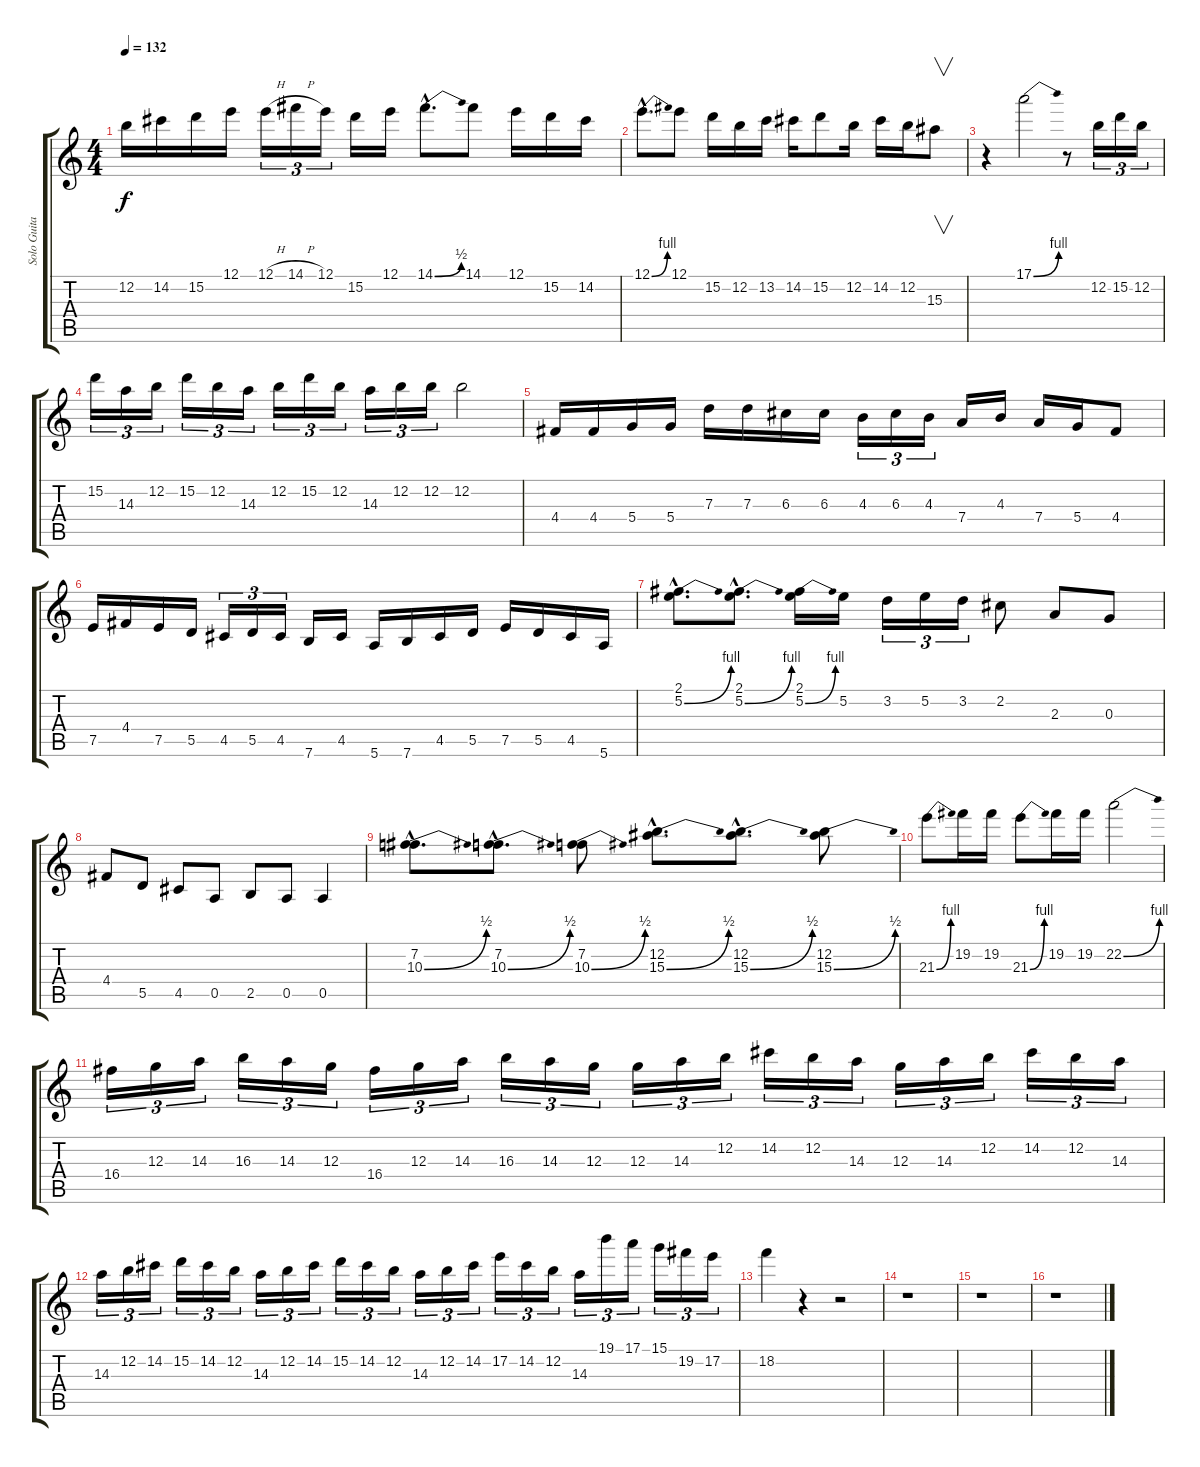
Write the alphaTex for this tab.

\track ("Solo Guitar" "Solo Guita") {instrument overdrivenguitar}
\staff {score tabs}
\tuning (E4 B3 G3 D3 A2 E2) {hide}
\ts (4 4)
\tempo 132
\clef g2
\ks c
12.2.16{dy f} 14.2.16 15.2.16 12.1.16 12.1{h}.16{tu (3 2)} 14.1{h}.16{tu (3 2)} 12.1.16{tu (3 2)} 15.2.16 12.1.16 14.1{be (bend 0 0 60 2) hac}.8{d} 14.1.8 12.1.16 15.2.16 14.2.16 |
12.1{be (bend 0 0 60 4) hac}.8{d} 12.1.8 15.2.16 12.2.16 13.2.16 14.2.16 15.2.8 12.2.16 14.2.16 12.2.16 15.3.8{v} |
r.4 17.1{be (bend 0 0 60 4)}.2 r.8 12.2.16{tu (3 2)} 15.2.16{tu (3 2)} 12.2.16{tu (3 2)} |
15.2.16{tu (3 2)} 14.3.16{tu (3 2)} 12.2.16{tu (3 2)} 15.2.16{tu (3 2)} 12.2.16{tu (3 2)} 14.3.16{tu (3 2)} 12.2.16{tu (3 2)} 15.2.16{tu (3 2)} 12.2.16{tu (3 2)} 14.3.16{tu (3 2)} 12.2.16{tu (3 2)} 12.2.16{tu (3 2)} 12.2.2 |
4.4.16 4.4.16 5.4.16 5.4.16 7.3.16 7.3.16 6.3.16 6.3.16 4.3.16{tu (3 2)} 6.3.16{tu (3 2)} 4.3.16{tu (3 2)} 7.4.16 4.3.16 7.4.16 5.4.16 4.4.8 |
7.5.16 4.4.16 7.5.16 5.5.16 4.5.16{tu (3 2)} 5.5.16{tu (3 2)} 4.5.16{tu (3 2)} 7.6.16 4.5.16 5.6.16 7.6.16 4.5.16 5.5.16 7.5.16 5.5.16 4.5.16 5.6.16 |
(2.1{hac} 5.2{be (bend 0 0 60 4) hac}).8{d} (2.1{hac} 5.2{be (bend 0 0 60 4) hac}).8{d} (2.1 5.2{be (bend 0 0 60 4)}).16 5.2.16 3.2.16{tu (3 2)} 5.2.16{tu (3 2)} 3.2.16{tu (3 2)} 2.2.8 2.3.8 0.3.8 |
4.4.8 5.5.8 4.5.8 0.5.8 2.5.8 0.5.8 0.5.4 |
(7.2{hac} 10.3{be (bend 0 0 60 2) hac}).8{d} (7.2{hac} 10.3{be (bend 0 0 60 2) hac}).8{d} (7.2 10.3{be (bend 0 0 60 2)}).8 (12.2{hac} 15.3{be (bend 0 0 60 2) hac}).8{d} (12.2{hac} 15.3{be (bend 0 0 60 2) hac}).8{d} (12.2 15.3{be (bend 0 0 60 2)}).8 |
21.3{be (bend 0 0 60 4)}.8 19.2.16 19.2.16 21.3{be (bend 0 0 60 4)}.8 19.2.16 19.2.16 22.2{be (bend 0 0 60 4)}.2 |
16.4.16{tu (3 2)} 12.3.16{tu (3 2)} 14.3.16{tu (3 2)} 16.3.16{tu (3 2)} 14.3.16{tu (3 2)} 12.3.16{tu (3 2)} 16.4.16{tu (3 2)} 12.3.16{tu (3 2)} 14.3.16{tu (3 2)} 16.3.16{tu (3 2)} 14.3.16{tu (3 2)} 12.3.16{tu (3 2)} 12.3.16{tu (3 2)} 14.3.16{tu (3 2)} 12.2.16{tu (3 2)} 14.2.16{tu (3 2)} 12.2.16{tu (3 2)} 14.3.16{tu (3 2)} 12.3.16{tu (3 2)} 14.3.16{tu (3 2)} 12.2.16{tu (3 2)} 14.2.16{tu (3 2)} 12.2.16{tu (3 2)} 14.3.16{tu (3 2)} |
14.3.16{tu (3 2)} 12.2.16{tu (3 2)} 14.2.16{tu (3 2)} 15.2.16{tu (3 2)} 14.2.16{tu (3 2)} 12.2.16{tu (3 2)} 14.3.16{tu (3 2)} 12.2.16{tu (3 2)} 14.2.16{tu (3 2)} 15.2.16{tu (3 2)} 14.2.16{tu (3 2)} 12.2.16{tu (3 2)} 14.3.16{tu (3 2)} 12.2.16{tu (3 2)} 14.2.16{tu (3 2)} 17.2.16{tu (3 2)} 14.2.16{tu (3 2)} 12.2.16{tu (3 2)} 14.3.16{tu (3 2)} 19.1.16{tu (3 2)} 17.1.16{tu (3 2)} 15.1.16{tu (3 2)} 19.2.16{tu (3 2)} 17.2.16{tu (3 2)} |
18.2.4 r.4 r.2 |
r.1 |
r.1 |
r.1
